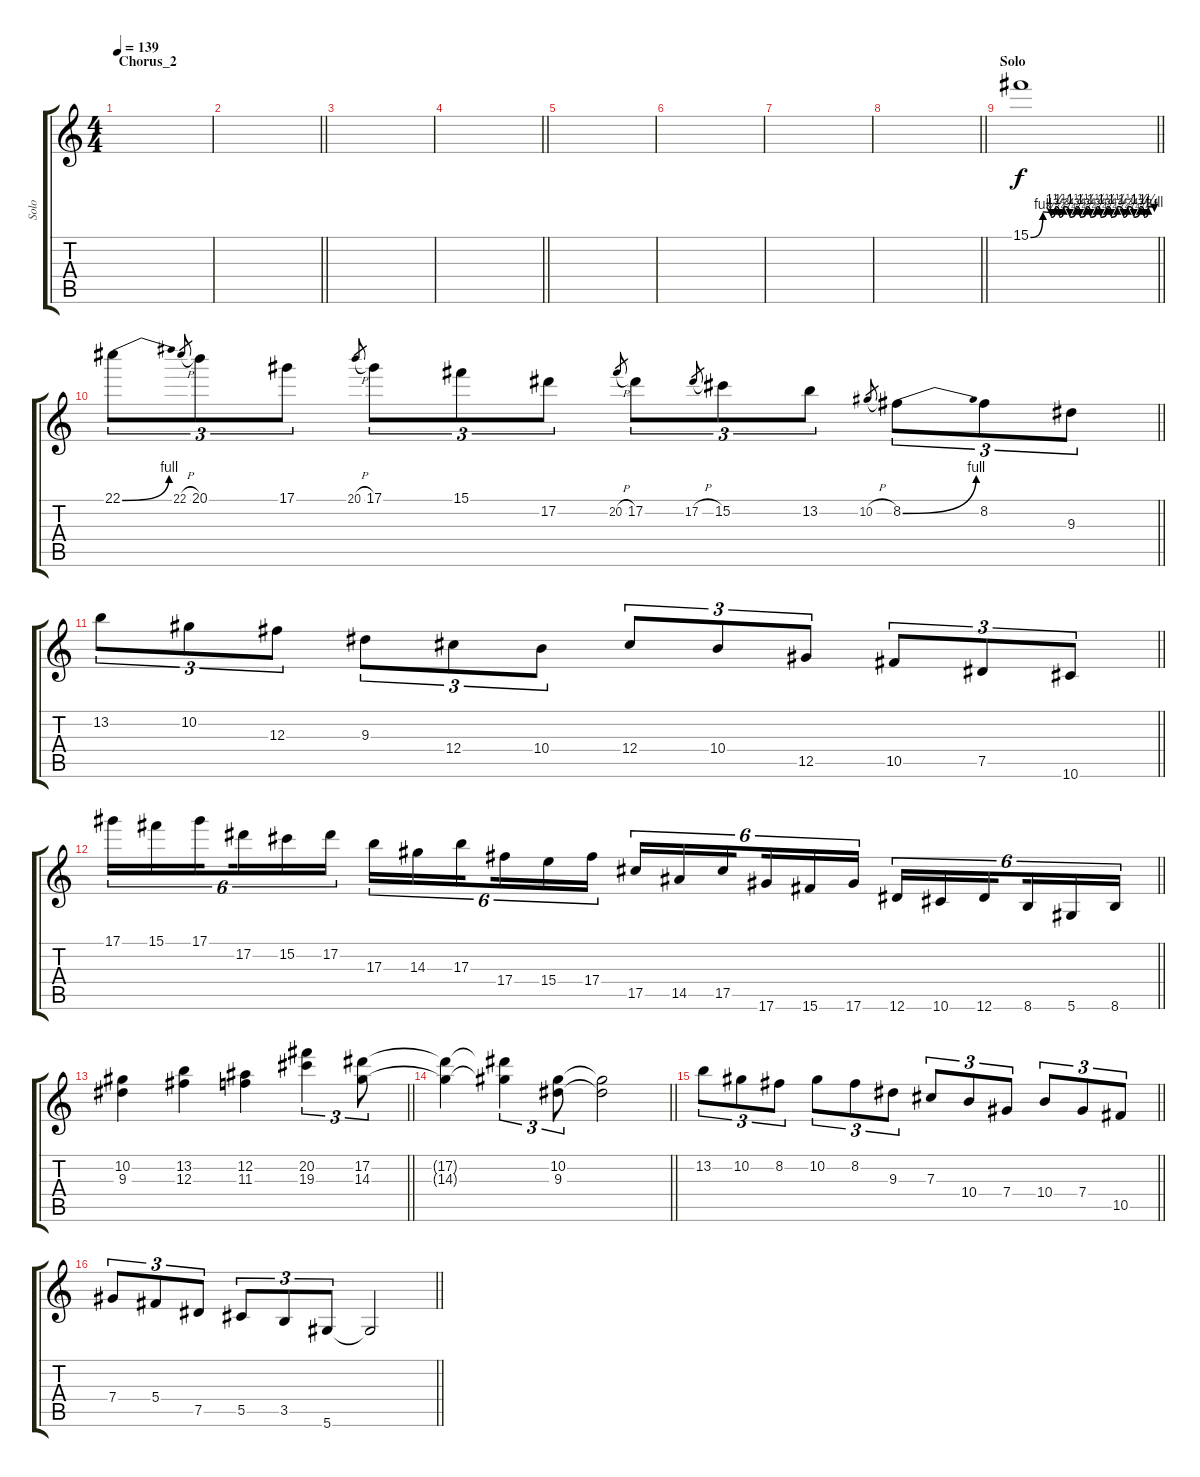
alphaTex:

\track ("Solo" "Solo") {instrument distortionguitar}
\staff {score tabs}
\tuning (Eb4 Bb3 Gb3 Db3 Ab2 Eb2) {hide}
\ts (4 4)
\section ("" "Chorus_2")
\tempo 139
\clef g2
\ks c
|
\barLineRight lightlight
|
|
\barLineRight lightlight
|
|
|
|
\barLineRight lightlight
|
\section ("" "Solo")
\barLineRight lightlight
15.1{be (custom 0 0 6 4 10 3 12 5 14 3 16 5 19 3 22 5 24 3 27 5 29 3 32 5 34 3 37 5 39 3 42 5 45 3 47 5 50 3 53 5 55 3 57 5 60 4)}.1 |
\barLineRight lightlight
22.1{be (bend 0 0 60 4)}.8{tu (3 2)} 22.1{h}.8{gr} 20.1.8{tu (3 2)} 17.1.8{tu (3 2)} 20.1{h}.8{gr} 17.1.8{tu (3 2)} 15.1.8{tu (3 2)} 17.2.8{tu (3 2)} 20.2{h}.8{gr} 17.2.8{tu (3 2)} 17.2{h}.8{gr} 15.2.8{tu (3 2)} 13.2.8{tu (3 2)} 10.2{h}.8{gr} 8.2{be (bend 0 0 60 4)}.8{tu (3 2)} 8.2.8{tu (3 2)} 9.3.8{tu (3 2)} |
\barLineRight lightlight
13.2.8{tu (3 2)} 10.2.8{tu (3 2)} 12.3.8{tu (3 2)} 9.3.8{tu (3 2)} 12.4.8{tu (3 2)} 10.4.8{tu (3 2)} 12.4.8{tu (3 2)} 10.4.8{tu (3 2)} 12.5.8{tu (3 2)} 10.5.8{tu (3 2)} 7.5.8{tu (3 2)} 10.6.8{tu (3 2)} |
\barLineRight lightlight
17.1.16{tu (6 4)} 15.1.16{tu (6 4)} 17.1.16{tu (6 4) beam splitsecondary} 17.2.16{tu (6 4)} 15.2.16{tu (6 4)} 17.2.16{tu (6 4)} 17.3.16{tu (6 4)} 14.3.16{tu (6 4)} 17.3.16{tu (6 4) beam splitsecondary} 17.4.16{tu (6 4)} 15.4.16{tu (6 4)} 17.4.16{tu (6 4)} 17.5.16{tu (6 4)} 14.5.16{tu (6 4)} 17.5.16{tu (6 4) beam splitsecondary} 17.6.16{tu (6 4)} 15.6.16{tu (6 4)} 17.6.16{tu (6 4)} 12.6.16{tu (6 4)} 10.6.16{tu (6 4)} 12.6.16{tu (6 4) beam splitsecondary} 8.6.16{tu (6 4)} 5.6.16{tu (6 4)} 8.6.16{tu (6 4)} |
\barLineRight lightlight
(10.2 9.3).4 (13.2 12.3).4 (12.2 11.3).4 (20.2 19.3).4{tu (3 2)} (17.2 14.3).8{tu (3 2)} |
\barLineRight lightlight
(17.2{t} 14.3{t}).4 (17.2{t} 14.3{t}).4{tu (3 2)} (10.2 9.3).8{tu (3 2)} (10.2{t} 9.3{t}).2 |
\barLineRight lightlight
13.2.8{tu (3 2)} 10.2.8{tu (3 2)} 8.2.8{tu (3 2)} 10.2.8{tu (3 2)} 8.2.8{tu (3 2)} 9.3.8{tu (3 2)} 7.3.8{tu (3 2)} 10.4.8{tu (3 2)} 7.4.8{tu (3 2)} 10.4.8{tu (3 2)} 7.4.8{tu (3 2)} 10.5.8{tu (3 2)} |
\barLineRight lightlight
7.4.8{tu (3 2)} 5.4.8{tu (3 2)} 7.5.8{tu (3 2)} 5.5.8{tu (3 2)} 3.5.8{tu (3 2)} 5.6.8{tu (3 2)} 5.6{t}.2
